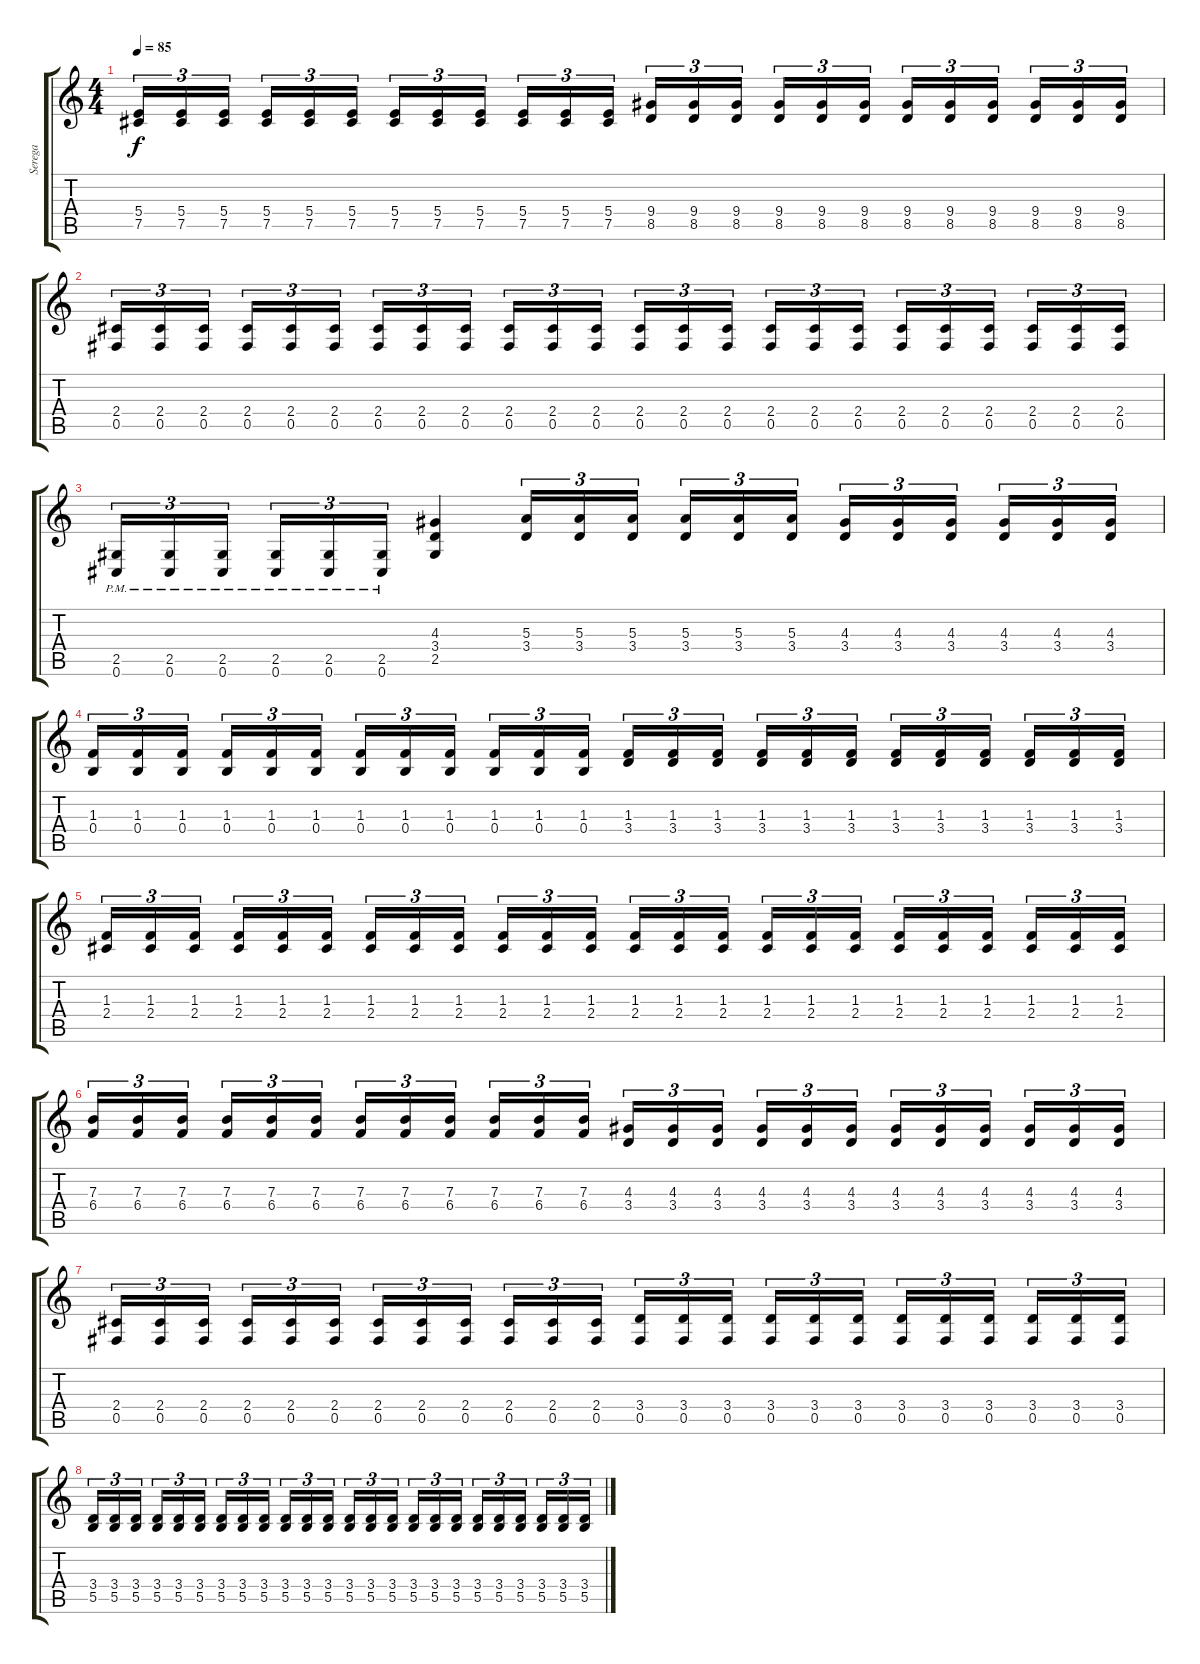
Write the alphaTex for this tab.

\track ("Serega" "Serega") {instrument distortionguitar}
\staff {score tabs}
\tuning (Db4 Ab3 E3 B2 Gb2 Db2) {hide}
\ts (4 4)
\tempo 85
\clef g2
\ks c
(5.4 7.5).16{tu (3 2) dy f} (5.4 7.5).16{tu (3 2)} (5.4 7.5).16{tu (3 2) beam splitsecondary} (5.4 7.5).16{tu (3 2)} (5.4 7.5).16{tu (3 2)} (5.4 7.5).16{tu (3 2)} (5.4 7.5).16{tu (3 2)} (5.4 7.5).16{tu (3 2)} (5.4 7.5).16{tu (3 2) beam splitsecondary} (5.4 7.5).16{tu (3 2)} (5.4 7.5).16{tu (3 2)} (5.4 7.5).16{tu (3 2)} (9.4 8.5).16{tu (3 2)} (9.4 8.5).16{tu (3 2)} (9.4 8.5).16{tu (3 2) beam splitsecondary} (9.4 8.5).16{tu (3 2)} (9.4 8.5).16{tu (3 2)} (9.4 8.5).16{tu (3 2)} (9.4 8.5).16{tu (3 2)} (9.4 8.5).16{tu (3 2)} (9.4 8.5).16{tu (3 2) beam splitsecondary} (9.4 8.5).16{tu (3 2)} (9.4 8.5).16{tu (3 2)} (9.4 8.5).16{tu (3 2)} |
(2.4 0.5).16{tu (3 2)} (2.4 0.5).16{tu (3 2)} (2.4 0.5).16{tu (3 2) beam splitsecondary} (2.4 0.5).16{tu (3 2)} (2.4 0.5).16{tu (3 2)} (2.4 0.5).16{tu (3 2)} (2.4 0.5).16{tu (3 2)} (2.4 0.5).16{tu (3 2)} (2.4 0.5).16{tu (3 2) beam splitsecondary} (2.4 0.5).16{tu (3 2)} (2.4 0.5).16{tu (3 2)} (2.4 0.5).16{tu (3 2)} (2.4 0.5).16{tu (3 2)} (2.4 0.5).16{tu (3 2)} (2.4 0.5).16{tu (3 2) beam splitsecondary} (2.4 0.5).16{tu (3 2)} (2.4 0.5).16{tu (3 2)} (2.4 0.5).16{tu (3 2)} (2.4 0.5).16{tu (3 2)} (2.4 0.5).16{tu (3 2)} (2.4 0.5).16{tu (3 2) beam splitsecondary} (2.4 0.5).16{tu (3 2)} (2.4 0.5).16{tu (3 2)} (2.4 0.5).16{tu (3 2)} |
(2.5{pm} 0.6{pm}).16{tu (3 2)} (2.5{pm} 0.6{pm}).16{tu (3 2)} (2.5{pm} 0.6{pm}).16{tu (3 2) beam splitsecondary} (2.5{pm} 0.6{pm}).16{tu (3 2)} (2.5{pm} 0.6{pm}).16{tu (3 2)} (2.5{pm} 0.6{pm}).16{tu (3 2)} (4.3 3.4 2.5).4 (5.3 3.4).16{tu (3 2)} (5.3 3.4).16{tu (3 2)} (5.3 3.4).16{tu (3 2) beam splitsecondary} (5.3 3.4).16{tu (3 2)} (5.3 3.4).16{tu (3 2)} (5.3 3.4).16{tu (3 2)} (4.3 3.4).16{tu (3 2)} (4.3 3.4).16{tu (3 2)} (4.3 3.4).16{tu (3 2) beam splitsecondary} (4.3 3.4).16{tu (3 2)} (4.3 3.4).16{tu (3 2)} (4.3 3.4).16{tu (3 2)} |
(1.3 0.4).16{tu (3 2)} (1.3 0.4).16{tu (3 2)} (1.3 0.4).16{tu (3 2) beam splitsecondary} (1.3 0.4).16{tu (3 2)} (1.3 0.4).16{tu (3 2)} (1.3 0.4).16{tu (3 2)} (1.3 0.4).16{tu (3 2)} (1.3 0.4).16{tu (3 2)} (1.3 0.4).16{tu (3 2) beam splitsecondary} (1.3 0.4).16{tu (3 2)} (1.3 0.4).16{tu (3 2)} (1.3 0.4).16{tu (3 2)} (1.3 3.4).16{tu (3 2)} (1.3 3.4).16{tu (3 2)} (1.3 3.4).16{tu (3 2) beam splitsecondary} (1.3 3.4).16{tu (3 2)} (1.3 3.4).16{tu (3 2)} (1.3 3.4).16{tu (3 2)} (1.3 3.4).16{tu (3 2)} (1.3 3.4).16{tu (3 2)} (1.3 3.4).16{tu (3 2) beam splitsecondary} (1.3 3.4).16{tu (3 2)} (1.3 3.4).16{tu (3 2)} (1.3 3.4).16{tu (3 2)} |
(1.3 2.4).16{tu (3 2)} (1.3 2.4).16{tu (3 2)} (1.3 2.4).16{tu (3 2) beam splitsecondary} (1.3 2.4).16{tu (3 2)} (1.3 2.4).16{tu (3 2)} (1.3 2.4).16{tu (3 2)} (1.3 2.4).16{tu (3 2)} (1.3 2.4).16{tu (3 2)} (1.3 2.4).16{tu (3 2) beam splitsecondary} (1.3 2.4).16{tu (3 2)} (1.3 2.4).16{tu (3 2)} (1.3 2.4).16{tu (3 2)} (1.3 2.4).16{tu (3 2)} (1.3 2.4).16{tu (3 2)} (1.3 2.4).16{tu (3 2) beam splitsecondary} (1.3 2.4).16{tu (3 2)} (1.3 2.4).16{tu (3 2)} (1.3 2.4).16{tu (3 2)} (1.3 2.4).16{tu (3 2)} (1.3 2.4).16{tu (3 2)} (1.3 2.4).16{tu (3 2) beam splitsecondary} (1.3 2.4).16{tu (3 2)} (1.3 2.4).16{tu (3 2)} (1.3 2.4).16{tu (3 2)} |
(7.3 6.4).16{tu (3 2)} (7.3 6.4).16{tu (3 2)} (7.3 6.4).16{tu (3 2) beam splitsecondary} (7.3 6.4).16{tu (3 2)} (7.3 6.4).16{tu (3 2)} (7.3 6.4).16{tu (3 2)} (7.3 6.4).16{tu (3 2)} (7.3 6.4).16{tu (3 2)} (7.3 6.4).16{tu (3 2) beam splitsecondary} (7.3 6.4).16{tu (3 2)} (7.3 6.4).16{tu (3 2)} (7.3 6.4).16{tu (3 2)} (4.3 3.4).16{tu (3 2)} (4.3 3.4).16{tu (3 2)} (4.3 3.4).16{tu (3 2) beam splitsecondary} (4.3 3.4).16{tu (3 2)} (4.3 3.4).16{tu (3 2)} (4.3 3.4).16{tu (3 2)} (4.3 3.4).16{tu (3 2)} (4.3 3.4).16{tu (3 2)} (4.3 3.4).16{tu (3 2) beam splitsecondary} (4.3 3.4).16{tu (3 2)} (4.3 3.4).16{tu (3 2)} (4.3 3.4).16{tu (3 2)} |
(2.4 0.5).16{tu (3 2)} (2.4 0.5).16{tu (3 2)} (2.4 0.5).16{tu (3 2) beam splitsecondary} (2.4 0.5).16{tu (3 2)} (2.4 0.5).16{tu (3 2)} (2.4 0.5).16{tu (3 2)} (2.4 0.5).16{tu (3 2)} (2.4 0.5).16{tu (3 2)} (2.4 0.5).16{tu (3 2) beam splitsecondary} (2.4 0.5).16{tu (3 2)} (2.4 0.5).16{tu (3 2)} (2.4 0.5).16{tu (3 2)} (3.4 0.5).16{tu (3 2)} (3.4 0.5).16{tu (3 2)} (3.4 0.5).16{tu (3 2) beam splitsecondary} (3.4 0.5).16{tu (3 2)} (3.4 0.5).16{tu (3 2)} (3.4 0.5).16{tu (3 2)} (3.4 0.5).16{tu (3 2)} (3.4 0.5).16{tu (3 2)} (3.4 0.5).16{tu (3 2) beam splitsecondary} (3.4 0.5).16{tu (3 2)} (3.4 0.5).16{tu (3 2)} (3.4 0.5).16{tu (3 2)} |
(3.4 5.5).16{tu (3 2)} (3.4 5.5).16{tu (3 2)} (3.4 5.5).16{tu (3 2) beam splitsecondary} (3.4 5.5).16{tu (3 2)} (3.4 5.5).16{tu (3 2)} (3.4 5.5).16{tu (3 2)} (3.4 5.5).16{tu (3 2)} (3.4 5.5).16{tu (3 2)} (3.4 5.5).16{tu (3 2) beam splitsecondary} (3.4 5.5).16{tu (3 2)} (3.4 5.5).16{tu (3 2)} (3.4 5.5).16{tu (3 2)} (3.4 5.5).16{tu (3 2)} (3.4 5.5).16{tu (3 2)} (3.4 5.5).16{tu (3 2) beam splitsecondary} (3.4 5.5).16{tu (3 2)} (3.4 5.5).16{tu (3 2)} (3.4 5.5).16{tu (3 2)} (3.4 5.5).16{tu (3 2)} (3.4 5.5).16{tu (3 2)} (3.4 5.5).16{tu (3 2) beam splitsecondary} (3.4 5.5).16{tu (3 2)} (3.4 5.5).16{tu (3 2)} (3.4 5.5).16{tu (3 2)}
